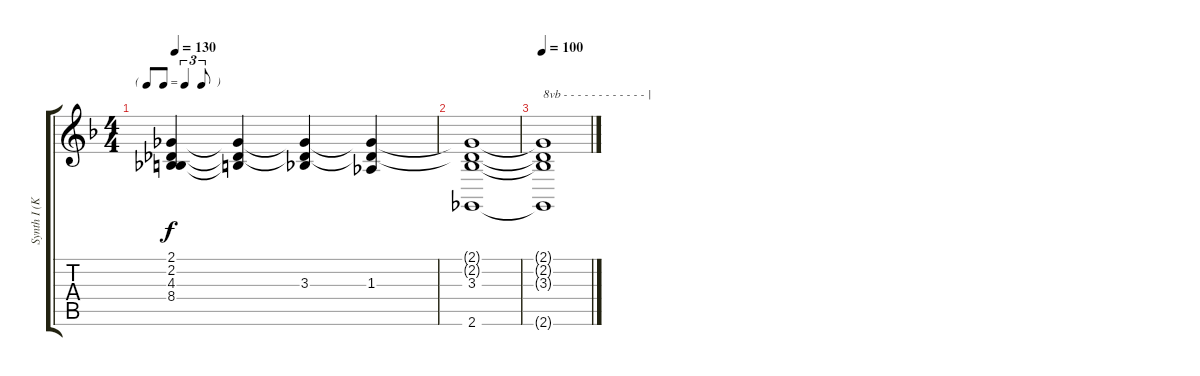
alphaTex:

\track ("Synth I (Kotobuki Tsumugi)" "Synth I (K") {instrument drawbarorgan}
\staff {score tabs}
\tuning (E4 B3 G3 D3 A2 E2) {hide}
\ts (4 4)
\tf triplet8th
\tempo 130
\clef g2
\ks f
(2.1 2.2 4.3 8.4).4{dy f} (2.1{t} 2.2{t} 4.3{t}).4 (2.1{t} 2.2{t} 3.3).4 (2.1{t} 2.2{t} 1.3).4 |
(2.1{t} 2.2{t} 3.3 2.6).1 |
\tempo 100
(2.1{t} 2.2{t} 3.3{t} 2.6{t}).1{txt "8vb - - - - - - - - - - - - |"}
